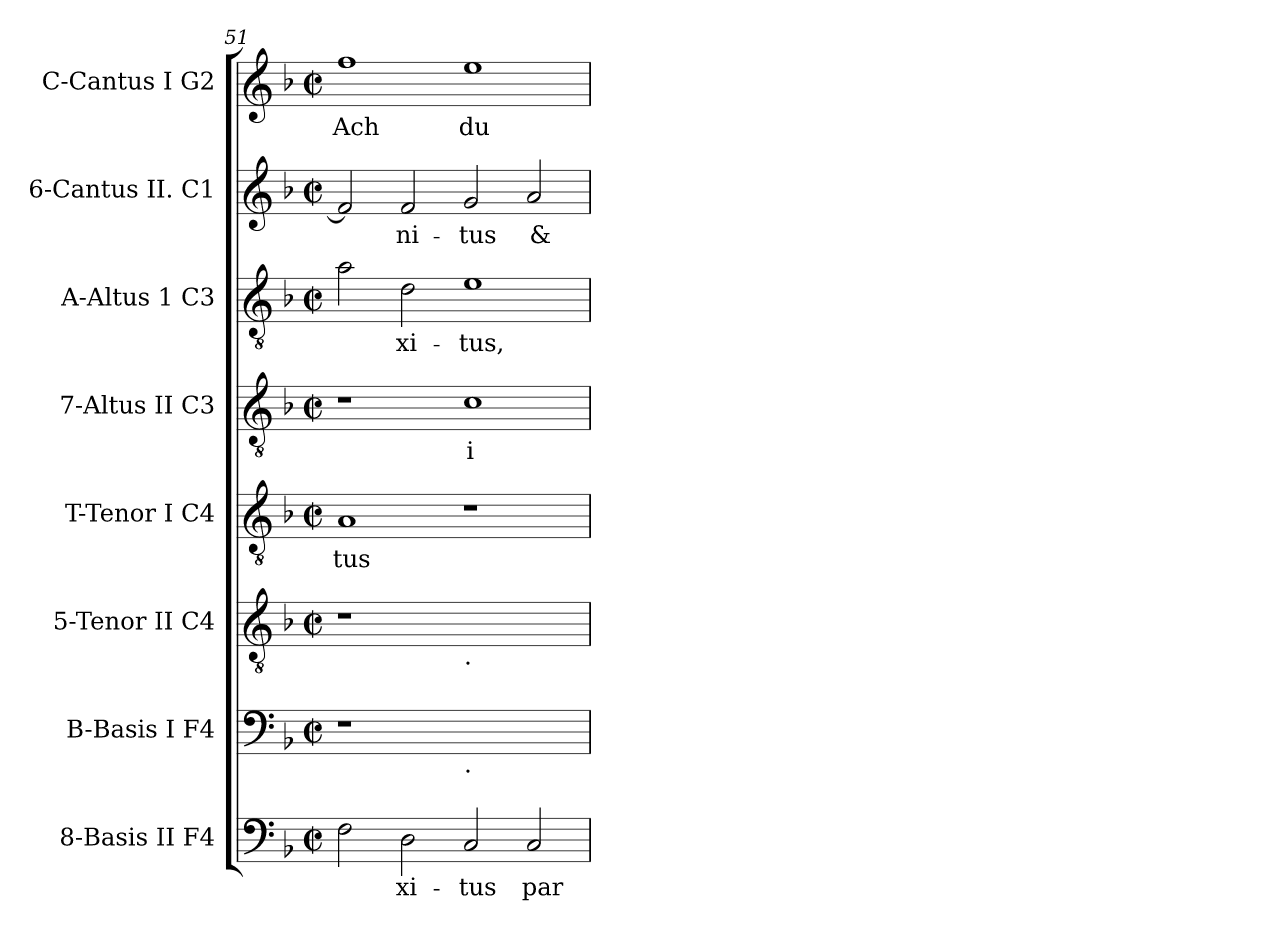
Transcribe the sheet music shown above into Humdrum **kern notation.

**kern	**text	**kern	**kern	**kern	**text	**kern	**text	**kern	**text	**kern	**text	**kern	**text
*part8	*part8	*part7	*part6	*part5	*part5	*part4	*part4	*part3	*part3	*part2	*part2	*part1	*part1
*staff8	*staff8	*staff7	*staff6	*staff5	*staff5	*staff4	*staff4	*staff3	*staff3	*staff2	*staff2	*staff1	*staff1
*I"8-Basis II  F4	*	*I"B-Basis I  F4	*I"5-Tenor II  C4	*I"T-Tenor I  C4	*	*I"7-Altus II  C3	*	*I"A-Altus 1  C3	*	*I"6-Cantus II.  C1	*	*I"C-Cantus I  G2	*
*	*	*I'B	*	*I'T	*	*	*	*I'A	*	*	*	*I'C	*
!!LO:PB:g=z
*clefF4	*	*clefF4	*clefGv2	*clefGv2	*	*clefGv2	*	*clefGv2	*	*clefG2	*	*clefG2	*
*k[b-]	*	*k[b-]	*k[b-]	*k[b-]	*	*k[b-]	*	*k[b-]	*	*k[b-]	*	*k[b-]	*
*F:	*	*F:	*F:	*F:	*	*F:	*	*F:	*	*F:	*	*F:	*
*M2/2	*	*M2/2	*M2/2	*M2/2	*	*M2/2	*	*M2/2	*	*M2/2	*	*M2/2	*
*met(c|)	*	*met(c|)	*met(c|)	*met(c|)	*	*met(c|)	*	*met(c|)	*	*met(c|)	*	*met(c|)	*
=51	=51	=51	=51	=51	=51	=51	=51	=51	=51	=51	=51	=51	=51
!	!LO:LY:b:cj	!	!	!	!LO:LY:b:cj	!	!	!	!LO:LY:b:cj	!	!LO:LY:b:cj	!	!LO:LY:b:cj
2F\	--	1r	1r	1A	-tus	1r	.	2a\	--	2f/]	--	1ff	Ach
!	!LO:LY:b:cj	!	!	!	!	!	!	!	!LO:LY:b:cj	!	!LO:LY:b:cj	!	!
2D\	-xi-	.	.	.	.	.	.	2d\	-xi-	2f/	-ni-	.	.
!	!	!	!LO:TX:b:t=.	!	!	!	!	!	!	!	!	!	!
!	!	!LO:TX:b:t=.	!	!	!	!	!	!	!	!	!	!	!
!	!LO:LY:b:cj	!	!	!	!	!	!LO:LY:b:cj	!	!LO:LY:b:cj	!	!LO:LY:b:cj	!	!LO:LY:b:cj
2C/	-tus	1ryy	1ryy	1r	.	1c	i-	1e	-tus,	2g/	-tus	1ee	du
!	!LO:LY:b:cj	!	!	!	!	!	!	!	!	!	!LO:LY:b:cj	!	!
2C/	par-	.	.	.	.	.	.	.	.	2a/	&	.	.
=	=	=	=	=	=	=	=	=	=	=	=	=	=
*-	*-	*-	*-	*-	*-	*-	*-	*-	*-	*-	*-	*-	*-
